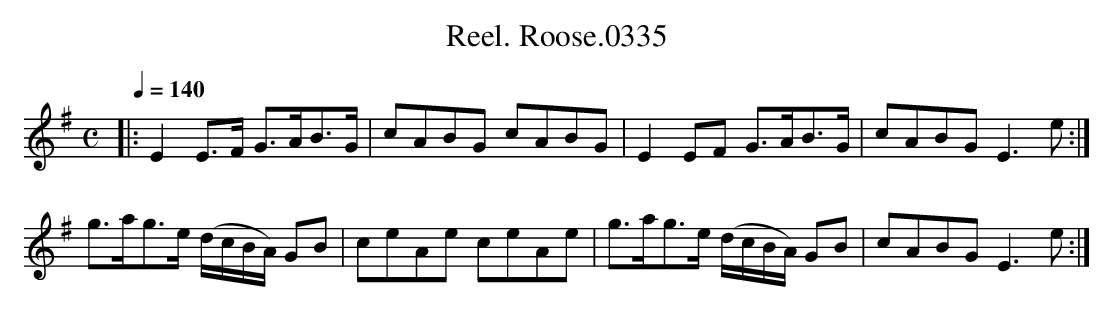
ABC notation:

X:1
T:Reel. Roose.0335
M:C
L:1/8
Q:1/4=140
K:Em
|:E2 E>F G>AB>G|cABG cABG|E2 EF G>AB>G|cABG E3e:|
g>ag>e (d/c/B/A/) GB|ceAe ceAe|g>ag>e (d/c/B/A/) GB|cABG E3e:|
